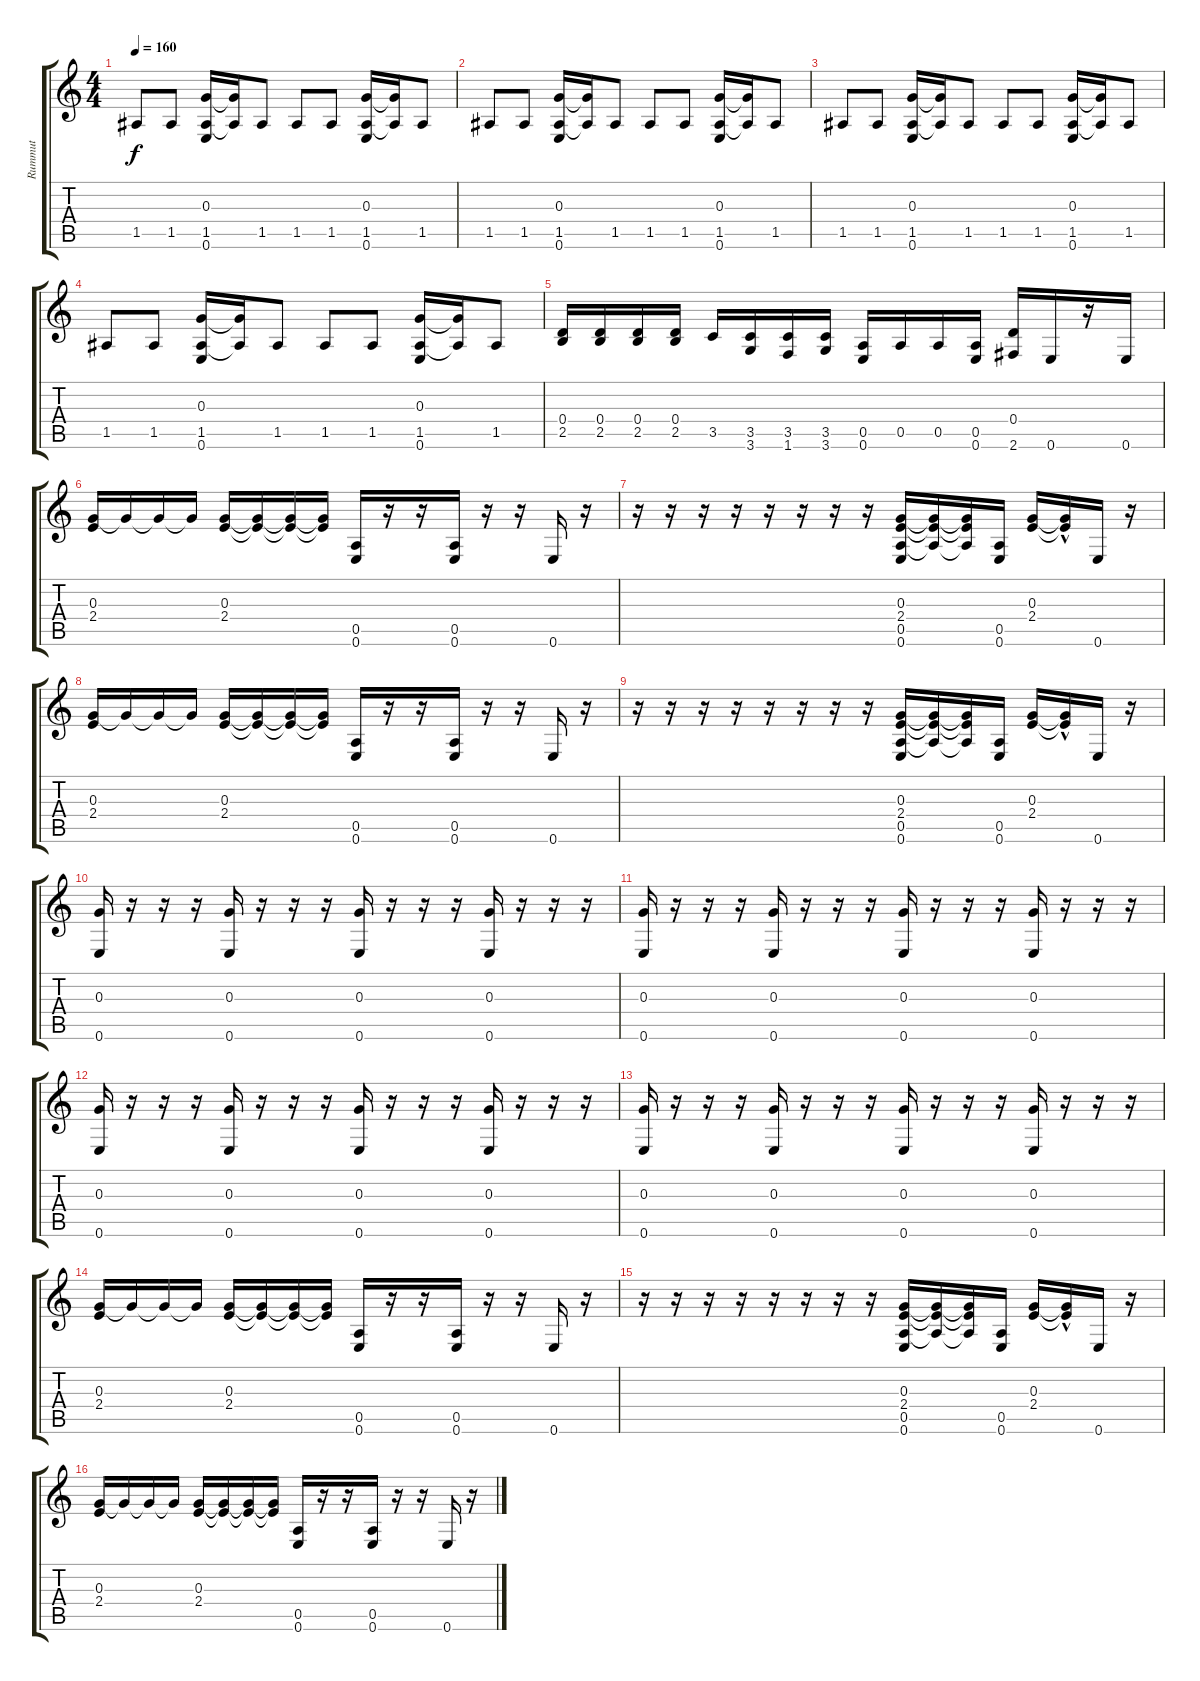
\track ("Rummut" "Rummut") {instrument acousticguitarnylon}
\staff {score tabs}
\tuning (E4 B3 G3 D3 A2 E2) {hide}
\ts (4 4)
\tempo 160
\clef g2
\ks c
1.5.8{dy f} 1.5.8 (0.3 1.5 0.6).16 (0.3{t} 1.5{t}).16 1.5.8 1.5.8 1.5.8 (0.3 1.5 0.6).16 (0.3{t} 1.5{t}).16 1.5.8 |
1.5.8 1.5.8 (0.3 1.5 0.6).16 (0.3{t} 1.5{t}).16 1.5.8 1.5.8 1.5.8 (0.3 1.5 0.6).16 (0.3{t} 1.5{t}).16 1.5.8 |
1.5.8 1.5.8 (0.3 1.5 0.6).16 (0.3{t} 1.5{t}).16 1.5.8 1.5.8 1.5.8 (0.3 1.5 0.6).16 (0.3{t} 1.5{t}).16 1.5.8 |
1.5.8 1.5.8 (0.3 1.5 0.6).16 (0.3{t} 1.5{t}).16 1.5.8 1.5.8 1.5.8 (0.3 1.5 0.6).16 (0.3{t} 1.5{t}).16 1.5.8 |
(0.4 2.5).16 (0.4 2.5).16 (0.4 2.5).16 (0.4 2.5).16 3.5.16 (3.5 3.6).16 (3.5 1.6).16 (3.5 3.6).16 (0.5 0.6).16 0.5.16 0.5.16 (0.5 0.6).16 (0.4 2.6).16 0.6.16 r.16 0.6.16 |
(0.3 2.4).16 0.3{t}.16 0.3{t}.16 0.3{t}.16 (0.3 2.4).16 (0.3{t} 2.4{t}).16 (0.3{t} 2.4{t}).16 (0.3{t} 2.4{t}).16 (0.5 0.6).16 r.16 r.16 (0.5 0.6).16 r.16 r.16 0.6.16 r.16 |
r.16 r.16 r.16 r.16 r.16 r.16 r.16 r.16 (0.3 2.4 0.5 0.6).16 (0.3{t} 2.4{t} 0.5{t}).16 (0.3{t} 2.4{t} 0.5{t}).16 (0.5 0.6).16 (0.3 2.4).16 (0.3{hac t} 2.4{hac t}).16 0.6.16 r.16 |
(0.3 2.4).16 0.3{t}.16 0.3{t}.16 0.3{t}.16 (0.3 2.4).16 (0.3{t} 2.4{t}).16 (0.3{t} 2.4{t}).16 (0.3{t} 2.4{t}).16 (0.5 0.6).16 r.16 r.16 (0.5 0.6).16 r.16 r.16 0.6.16 r.16 |
r.16 r.16 r.16 r.16 r.16 r.16 r.16 r.16 (0.3 2.4 0.5 0.6).16 (0.3{t} 2.4{t} 0.5{t}).16 (0.3{t} 2.4{t} 0.5{t}).16 (0.5 0.6).16 (0.3 2.4).16 (0.3{hac t} 2.4{hac t}).16 0.6.16 r.16 |
(0.3 0.6).16 r.16 r.16 r.16 (0.3 0.6).16 r.16 r.16 r.16 (0.3 0.6).16 r.16 r.16 r.16 (0.3 0.6).16 r.16 r.16 r.16 |
(0.3 0.6).16 r.16 r.16 r.16 (0.3 0.6).16 r.16 r.16 r.16 (0.3 0.6).16 r.16 r.16 r.16 (0.3 0.6).16 r.16 r.16 r.16 |
(0.3 0.6).16 r.16 r.16 r.16 (0.3 0.6).16 r.16 r.16 r.16 (0.3 0.6).16 r.16 r.16 r.16 (0.3 0.6).16 r.16 r.16 r.16 |
(0.3 0.6).16 r.16 r.16 r.16 (0.3 0.6).16 r.16 r.16 r.16 (0.3 0.6).16 r.16 r.16 r.16 (0.3 0.6).16 r.16 r.16 r.16 |
(0.3 2.4).16 0.3{t}.16 0.3{t}.16 0.3{t}.16 (0.3 2.4).16 (0.3{t} 2.4{t}).16 (0.3{t} 2.4{t}).16 (0.3{t} 2.4{t}).16 (0.5 0.6).16 r.16 r.16 (0.5 0.6).16 r.16 r.16 0.6.16 r.16 |
r.16 r.16 r.16 r.16 r.16 r.16 r.16 r.16 (0.3 2.4 0.5 0.6).16 (0.3{t} 2.4{t} 0.5{t}).16 (0.3{t} 2.4{t} 0.5{t}).16 (0.5 0.6).16 (0.3 2.4).16 (0.3{hac t} 2.4{hac t}).16 0.6.16 r.16 |
(0.3 2.4).16 0.3{t}.16 0.3{t}.16 0.3{t}.16 (0.3 2.4).16 (0.3{t} 2.4{t}).16 (0.3{t} 2.4{t}).16 (0.3{t} 2.4{t}).16 (0.5 0.6).16 r.16 r.16 (0.5 0.6).16 r.16 r.16 0.6.16 r.16
